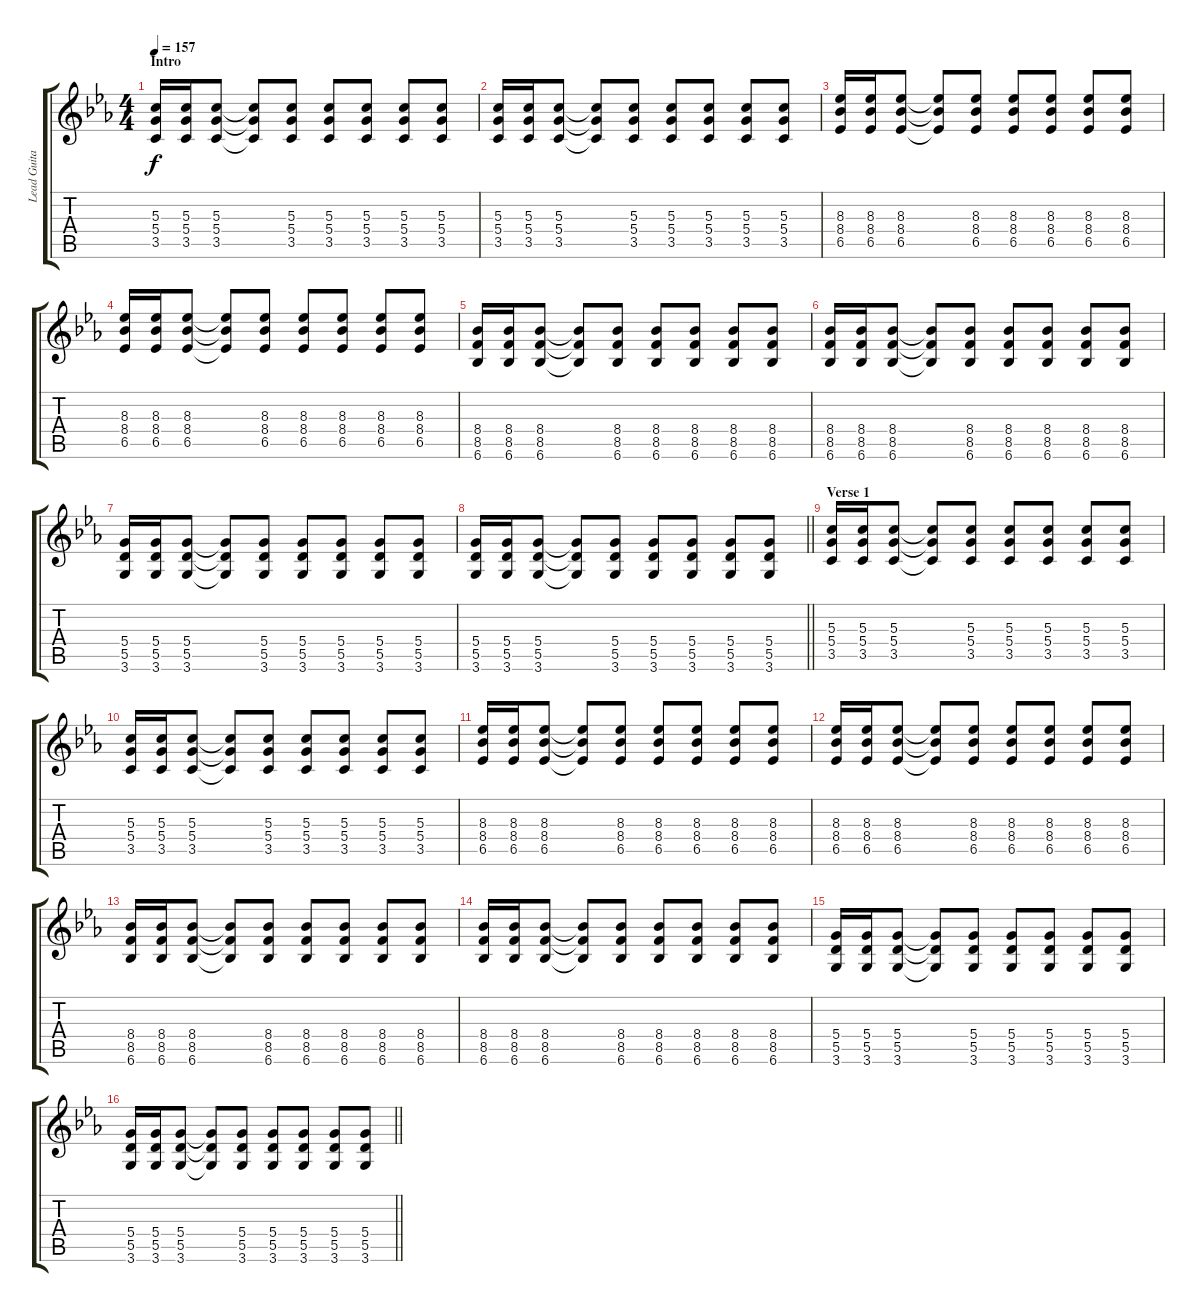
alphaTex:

\track ("Lead Guitar 2" "Lead Guita") {instrument distortionguitar}
\staff {score tabs}
\tuning (E4 B3 G3 D3 A2 E2) {hide}
\ts (4 4)
\section ("" "Intro")
\tempo 157
\clef g2
\ks eb
(5.3 5.4 3.5).16{dy f instrument distortionguitar} (5.3 5.4 3.5).16 (5.3 5.4 3.5).8 (5.3{t} 5.4{t} 3.5{t}).8 (5.3 5.4 3.5).8 (5.3 5.4 3.5).8 (5.3 5.4 3.5).8 (5.3 5.4 3.5).8 (5.3 5.4 3.5).8 |
(5.3 5.4 3.5).16 (5.3 5.4 3.5).16 (5.3 5.4 3.5).8 (5.3{t} 5.4{t} 3.5{t}).8 (5.3 5.4 3.5).8 (5.3 5.4 3.5).8 (5.3 5.4 3.5).8 (5.3 5.4 3.5).8 (5.3 5.4 3.5).8 |
(8.3 8.4 6.5).16 (8.3 8.4 6.5).16 (8.3 8.4 6.5).8 (8.3{t} 8.4{t} 6.5{t}).8 (8.3 8.4 6.5).8 (8.3 8.4 6.5).8 (8.3 8.4 6.5).8 (8.3 8.4 6.5).8 (8.3 8.4 6.5).8 |
(8.3 8.4 6.5).16 (8.3 8.4 6.5).16 (8.3 8.4 6.5).8 (8.3{t} 8.4{t} 6.5{t}).8 (8.3 8.4 6.5).8 (8.3 8.4 6.5).8 (8.3 8.4 6.5).8 (8.3 8.4 6.5).8 (8.3 8.4 6.5).8 |
(8.4 8.5 6.6).16 (8.4 8.5 6.6).16 (8.4 8.5 6.6).8 (8.4{t} 8.5{t} 6.6{t}).8 (8.4 8.5 6.6).8 (8.4 8.5 6.6).8 (8.4 8.5 6.6).8 (8.4 8.5 6.6).8 (8.4 8.5 6.6).8 |
(8.4 8.5 6.6).16 (8.4 8.5 6.6).16 (8.4 8.5 6.6).8 (8.4{t} 8.5{t} 6.6{t}).8 (8.4 8.5 6.6).8 (8.4 8.5 6.6).8 (8.4 8.5 6.6).8 (8.4 8.5 6.6).8 (8.4 8.5 6.6).8 |
(5.4 5.5 3.6).16 (5.4 5.5 3.6).16 (5.4 5.5 3.6).8 (5.4{t} 5.5{t} 3.6{t}).8 (5.4 5.5 3.6).8 (5.4 5.5 3.6).8 (5.4 5.5 3.6).8 (5.4 5.5 3.6).8 (5.4 5.5 3.6).8 |
\barLineRight lightlight
(5.4 5.5 3.6).16 (5.4 5.5 3.6).16 (5.4 5.5 3.6).8 (5.4{t} 5.5{t} 3.6{t}).8 (5.4 5.5 3.6).8 (5.4 5.5 3.6).8 (5.4 5.5 3.6).8 (5.4 5.5 3.6).8 (5.4 5.5 3.6).8 |
\section ("" "Verse 1")
(5.3 5.4 3.5).16 (5.3 5.4 3.5).16 (5.3 5.4 3.5).8 (5.3{t} 5.4{t} 3.5{t}).8 (5.3 5.4 3.5).8 (5.3 5.4 3.5).8 (5.3 5.4 3.5).8 (5.3 5.4 3.5).8 (5.3 5.4 3.5).8 |
(5.3 5.4 3.5).16 (5.3 5.4 3.5).16 (5.3 5.4 3.5).8 (5.3{t} 5.4{t} 3.5{t}).8 (5.3 5.4 3.5).8 (5.3 5.4 3.5).8 (5.3 5.4 3.5).8 (5.3 5.4 3.5).8 (5.3 5.4 3.5).8 |
(8.3 8.4 6.5).16 (8.3 8.4 6.5).16 (8.3 8.4 6.5).8 (8.3{t} 8.4{t} 6.5{t}).8 (8.3 8.4 6.5).8 (8.3 8.4 6.5).8 (8.3 8.4 6.5).8 (8.3 8.4 6.5).8 (8.3 8.4 6.5).8 |
(8.3 8.4 6.5).16 (8.3 8.4 6.5).16 (8.3 8.4 6.5).8 (8.3{t} 8.4{t} 6.5{t}).8 (8.3 8.4 6.5).8 (8.3 8.4 6.5).8 (8.3 8.4 6.5).8 (8.3 8.4 6.5).8 (8.3 8.4 6.5).8 |
(8.4 8.5 6.6).16 (8.4 8.5 6.6).16 (8.4 8.5 6.6).8 (8.4{t} 8.5{t} 6.6{t}).8 (8.4 8.5 6.6).8 (8.4 8.5 6.6).8 (8.4 8.5 6.6).8 (8.4 8.5 6.6).8 (8.4 8.5 6.6).8 |
(8.4 8.5 6.6).16 (8.4 8.5 6.6).16 (8.4 8.5 6.6).8 (8.4{t} 8.5{t} 6.6{t}).8 (8.4 8.5 6.6).8 (8.4 8.5 6.6).8 (8.4 8.5 6.6).8 (8.4 8.5 6.6).8 (8.4 8.5 6.6).8 |
(5.4 5.5 3.6).16 (5.4 5.5 3.6).16 (5.4 5.5 3.6).8 (5.4{t} 5.5{t} 3.6{t}).8 (5.4 5.5 3.6).8 (5.4 5.5 3.6).8 (5.4 5.5 3.6).8 (5.4 5.5 3.6).8 (5.4 5.5 3.6).8 |
\barLineRight lightlight
(5.4 5.5 3.6).16 (5.4 5.5 3.6).16 (5.4 5.5 3.6).8 (5.4{t} 5.5{t} 3.6{t}).8 (5.4 5.5 3.6).8 (5.4 5.5 3.6).8 (5.4 5.5 3.6).8 (5.4 5.5 3.6).8 (5.4 5.5 3.6).8
